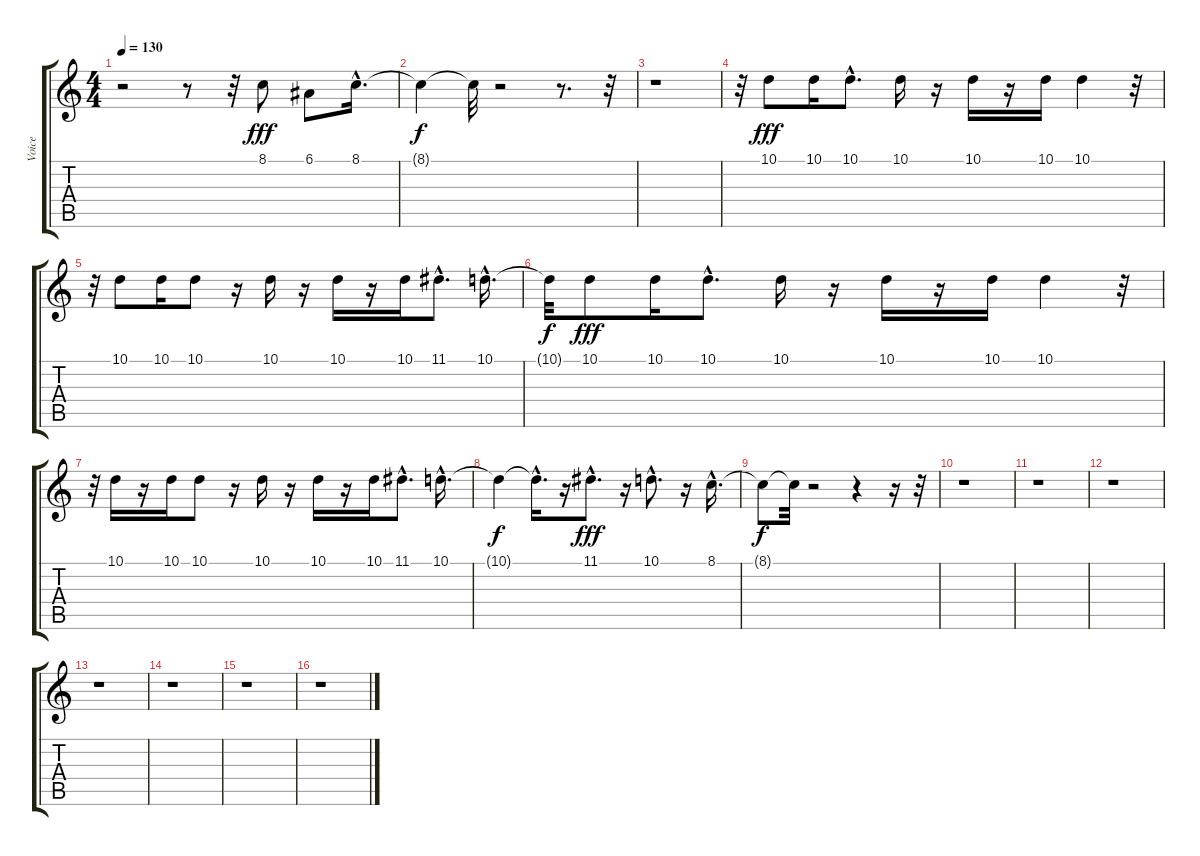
\track ("Voice" "Voice") {instrument lead8bassandlead}
\staff {score tabs}
\tuning (E4 B3 G3 D3 A2 E2) {hide}
\ts (4 4)
\tempo 130
\clef g2
\ks c
r.2{dy f} r.8 r.32 8.1.8{dy fff} 6.1.8 8.1{hac}.16{d} |
8.1{t}.4{dy f} 8.1{t}.32 r.2 r.8{d} r.32 |
r.1 |
r.32 10.1.8{dy fff} 10.1.16 10.1{hac}.8{d} 10.1.16 r.16 10.1.16 r.16 10.1.16 10.1.4 r.32 |
r.32 10.1.8 10.1.16 10.1.8 r.16 10.1.16 r.16 10.1.16 r.16 10.1.16 11.1{hac}.8{d} 10.1{hac}.16{d} |
10.1{t}.32{dy f} 10.1.8{dy fff} 10.1.16 10.1{hac}.8{d} 10.1.16 r.16 10.1.16 r.16 10.1.16 10.1.4 r.32 |
r.32 10.1.16 r.16 10.1.16 10.1.8 r.16 10.1.16 r.16 10.1.16 r.16 10.1.16 11.1{hac}.8{d} 10.1{hac}.16{d} |
10.1{t}.4{dy f} 10.1{hac t}.16{d} r.16 11.1{hac}.8{d dy fff} r.16 10.1{hac}.8{d} r.16 8.1{hac}.16{d} |
8.1{t}.8{dy f} 8.1{t}.32 r.2 r.4 r.16 r.32 |
r.1 |
r.1 |
r.1 |
r.1 |
r.1 |
r.1 |
r.1
